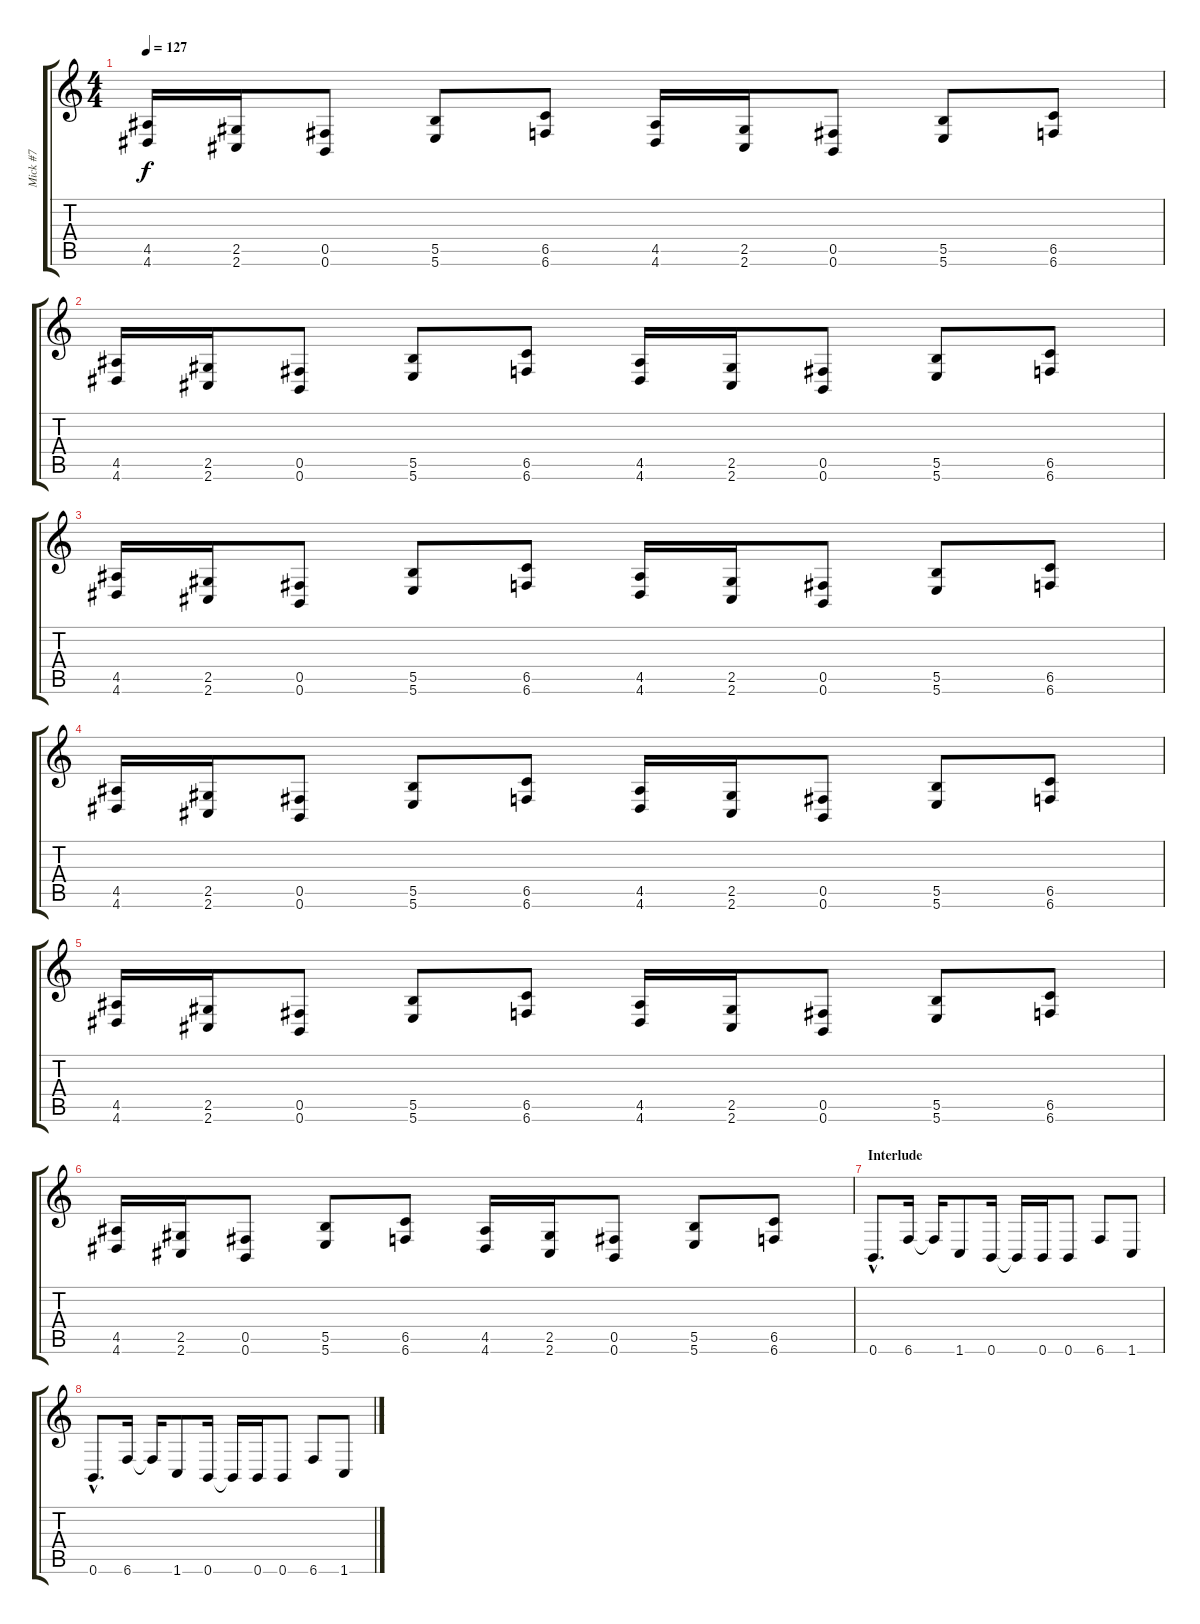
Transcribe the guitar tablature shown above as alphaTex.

\track ("Mick #7" "Mick #7") {instrument distortionguitar}
\staff {score tabs}
\tuning (Db4 Ab3 E3 B2 Gb2 B1) {hide}
\ts (4 4)
\tempo 127
\clef g2
\ks c
(4.5 4.6).16{dy f} (2.5 2.6).16 (0.5 0.6).8 (5.5 5.6).8 (6.5 6.6).8 (4.5 4.6).16 (2.5 2.6).16 (0.5 0.6).8 (5.5 5.6).8 (6.5 6.6).8 |
(4.5 4.6).16 (2.5 2.6).16 (0.5 0.6).8 (5.5 5.6).8 (6.5 6.6).8 (4.5 4.6).16 (2.5 2.6).16 (0.5 0.6).8 (5.5 5.6).8 (6.5 6.6).8 |
(4.5 4.6).16 (2.5 2.6).16 (0.5 0.6).8 (5.5 5.6).8 (6.5 6.6).8 (4.5 4.6).16 (2.5 2.6).16 (0.5 0.6).8 (5.5 5.6).8 (6.5 6.6).8 |
(4.5 4.6).16 (2.5 2.6).16 (0.5 0.6).8 (5.5 5.6).8 (6.5 6.6).8 (4.5 4.6).16 (2.5 2.6).16 (0.5 0.6).8 (5.5 5.6).8 (6.5 6.6).8 |
(4.5 4.6).16 (2.5 2.6).16 (0.5 0.6).8 (5.5 5.6).8 (6.5 6.6).8 (4.5 4.6).16 (2.5 2.6).16 (0.5 0.6).8 (5.5 5.6).8 (6.5 6.6).8 |
(4.5 4.6).16 (2.5 2.6).16 (0.5 0.6).8 (5.5 5.6).8 (6.5 6.6).8 (4.5 4.6).16 (2.5 2.6).16 (0.5 0.6).8 (5.5 5.6).8 (6.5 6.6).8 |
\section ("" "Interlude")
0.6{hac}.8{d} 6.6.16 6.6{t}.16 1.6.8 0.6.16 0.6{t}.16 0.6.16 0.6.8 6.6.8 1.6.8 |
0.6{hac}.8{d} 6.6.16 6.6{t}.16 1.6.8 0.6.16 0.6{t}.16 0.6.16 0.6.8 6.6.8 1.6.8
